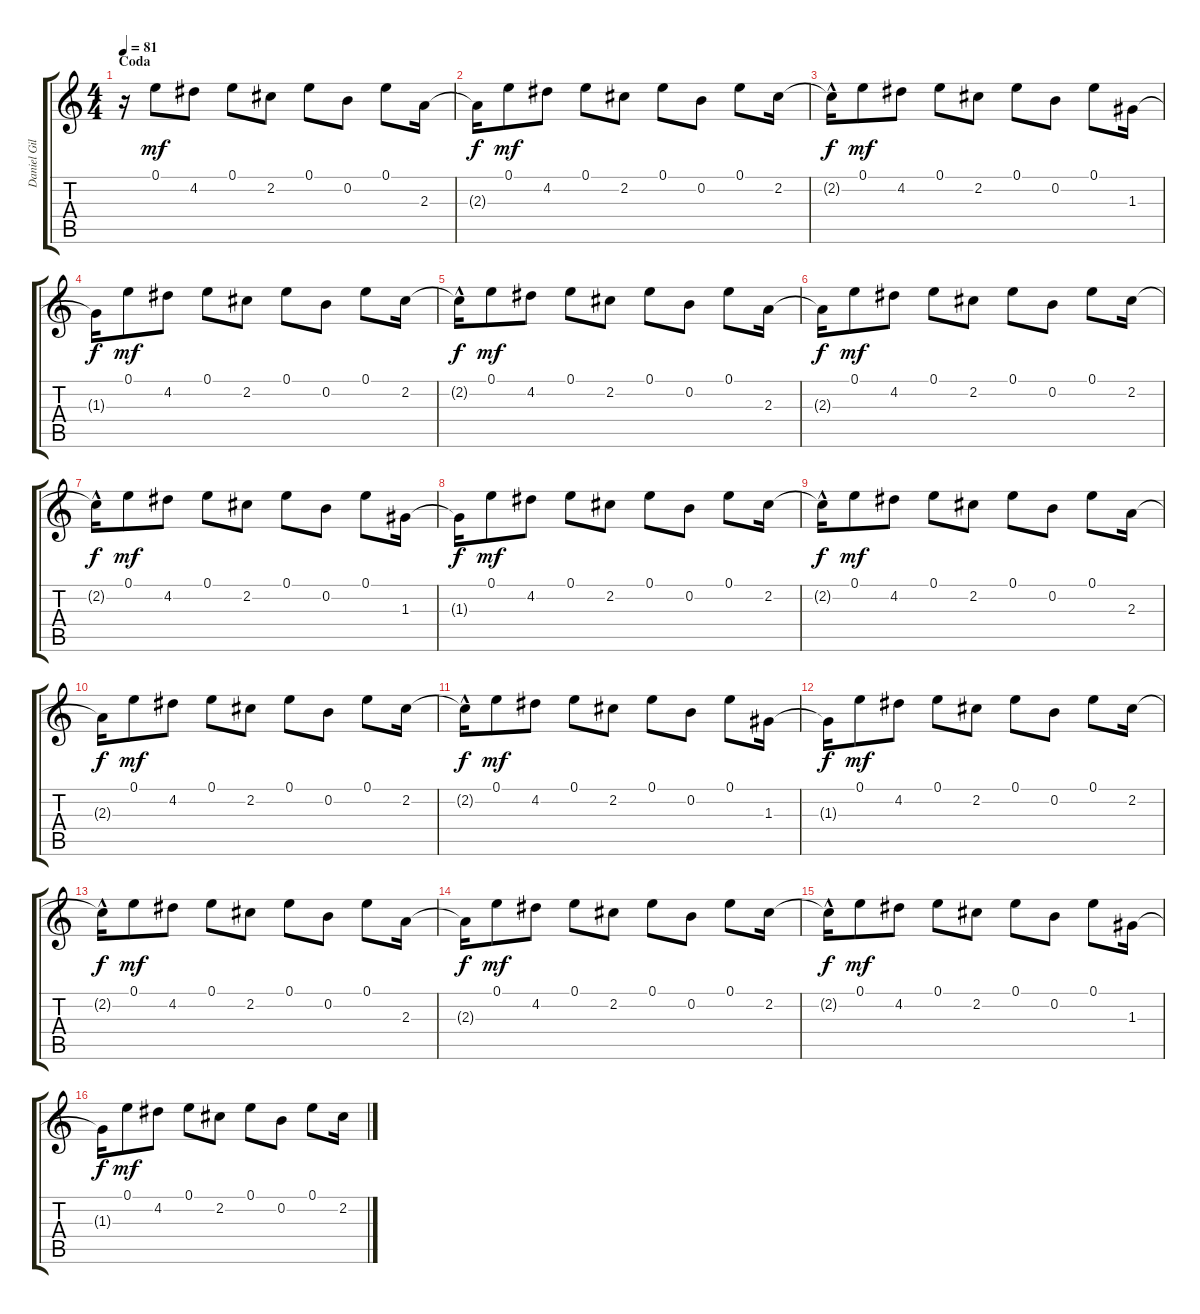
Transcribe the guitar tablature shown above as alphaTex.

\track ("Daniel Gildenlöw - guitar" "Daniel Gil") {instrument acousticguitarsteel}
\staff {score tabs}
\tuning (E4 B3 G3 D3 A2 E2) {hide}
\ts (4 4)
\section ("" "Coda")
\tempo 81
\clef g2
\ks c
r.16{dy mf} 0.1.8 4.2.8 0.1.8 2.2.8 0.1.8 0.2.8 0.1.8 2.3.16 |
2.3{t}.16{dy f} 0.1.8{dy mf} 4.2.8 0.1.8 2.2.8 0.1.8 0.2.8 0.1.8 2.2.16 |
2.2{hac t}.16{dy f} 0.1.8{dy mf} 4.2.8 0.1.8 2.2.8 0.1.8 0.2.8 0.1.8 1.3.16 |
1.3{t}.16{dy f} 0.1.8{dy mf} 4.2.8 0.1.8 2.2.8 0.1.8 0.2.8 0.1.8 2.2.16 |
2.2{hac t}.16{dy f} 0.1.8{dy mf} 4.2.8 0.1.8 2.2.8 0.1.8 0.2.8 0.1.8 2.3.16 |
2.3{t}.16{dy f} 0.1.8{dy mf} 4.2.8 0.1.8 2.2.8 0.1.8 0.2.8 0.1.8 2.2.16 |
2.2{hac t}.16{dy f} 0.1.8{dy mf} 4.2.8 0.1.8 2.2.8 0.1.8 0.2.8 0.1.8 1.3.16 |
1.3{t}.16{dy f} 0.1.8{dy mf} 4.2.8 0.1.8 2.2.8 0.1.8 0.2.8 0.1.8 2.2.16 |
2.2{hac t}.16{dy f} 0.1.8{dy mf} 4.2.8 0.1.8 2.2.8 0.1.8 0.2.8 0.1.8 2.3.16 |
2.3{t}.16{dy f} 0.1.8{dy mf} 4.2.8 0.1.8 2.2.8 0.1.8 0.2.8 0.1.8 2.2.16 |
2.2{hac t}.16{dy f} 0.1.8{dy mf} 4.2.8 0.1.8 2.2.8 0.1.8 0.2.8 0.1.8 1.3.16 |
1.3{t}.16{dy f} 0.1.8{dy mf} 4.2.8 0.1.8 2.2.8 0.1.8 0.2.8 0.1.8 2.2.16 |
2.2{hac t}.16{dy f} 0.1.8{dy mf} 4.2.8 0.1.8 2.2.8 0.1.8 0.2.8 0.1.8 2.3.16 |
2.3{t}.16{dy f} 0.1.8{dy mf} 4.2.8 0.1.8 2.2.8 0.1.8 0.2.8 0.1.8 2.2.16 |
2.2{hac t}.16{dy f} 0.1.8{dy mf} 4.2.8 0.1.8 2.2.8 0.1.8 0.2.8 0.1.8 1.3.16 |
1.3{t}.16{dy f} 0.1.8{dy mf} 4.2.8 0.1.8 2.2.8 0.1.8 0.2.8 0.1.8 2.2.16
